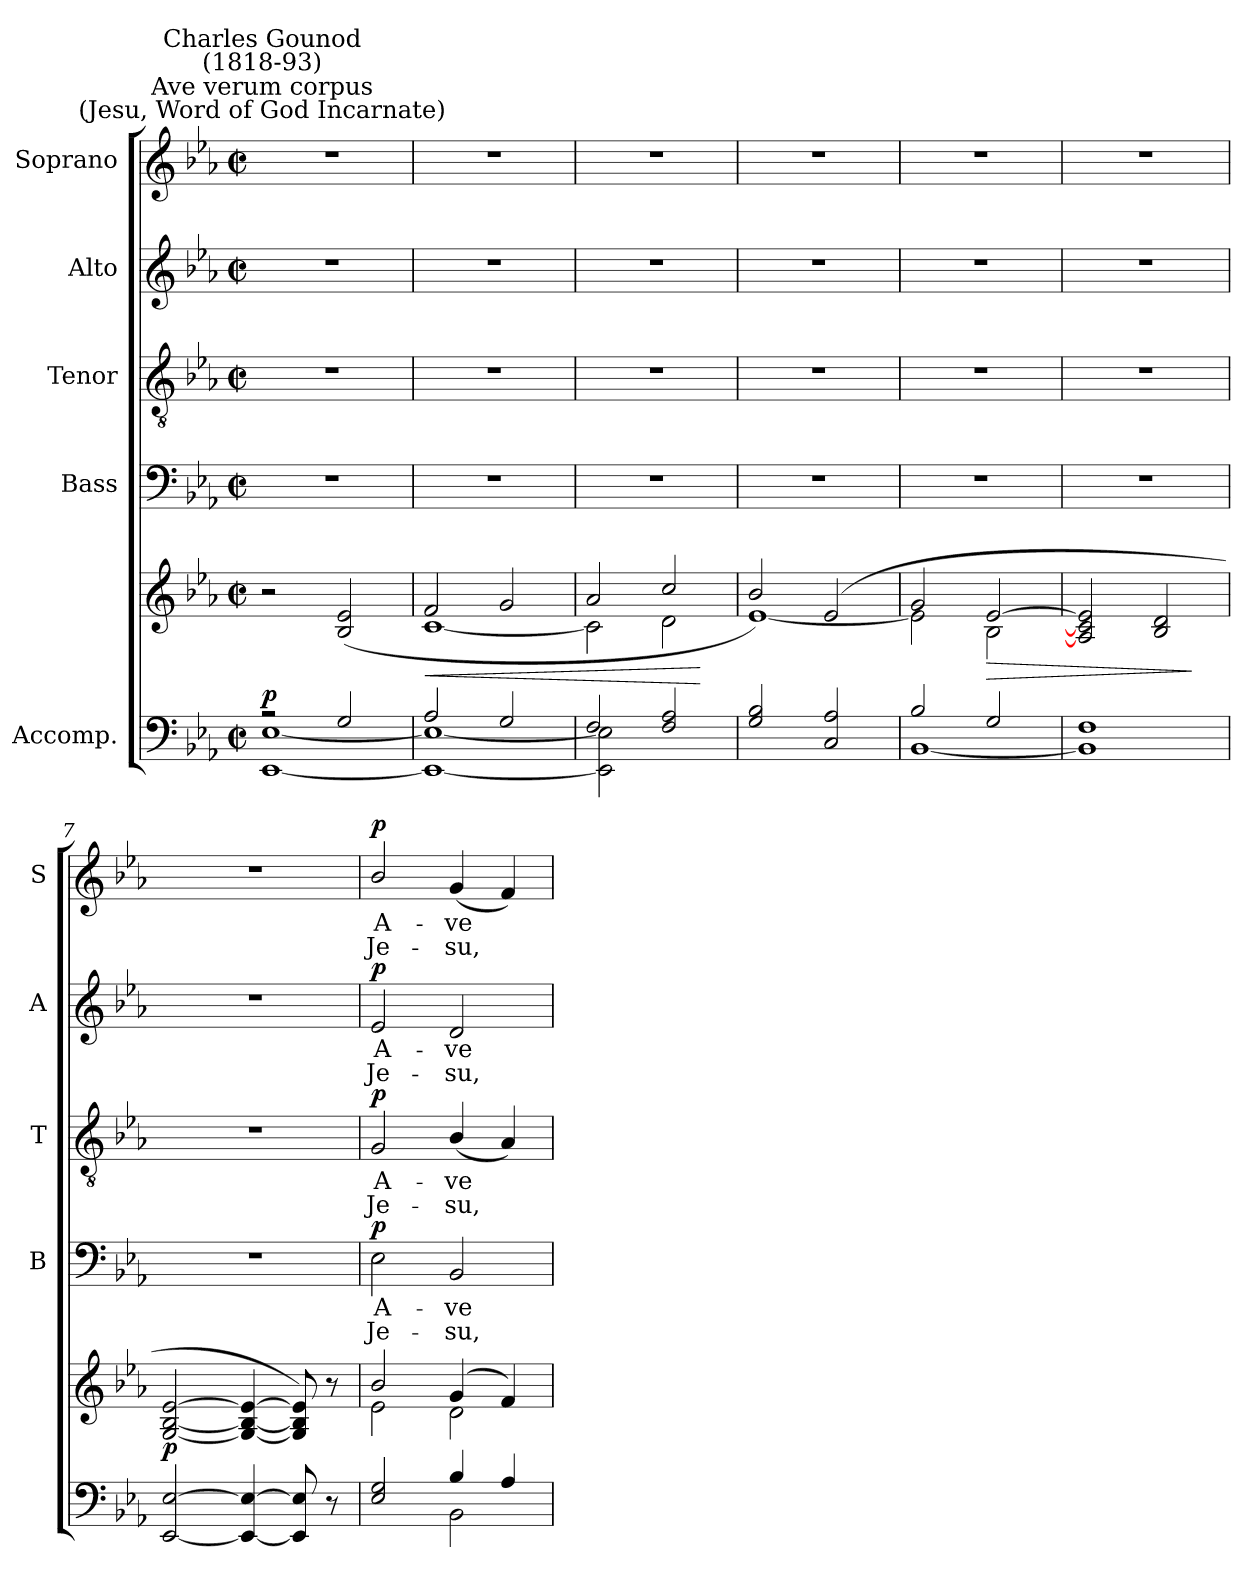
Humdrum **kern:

**kern	**kern	**dynam	**kern	**text	**text	**dynam	**kern	**text	**text	**dynam	**kern	**text	**text	**dynam	**kern	**text	**text	**dynam
*part5	*part5	*part5	*part4	*part4	*part4	*part4	*part3	*part3	*part3	*part3	*part2	*part2	*part2	*part2	*part1	*part1	*part1	*part1
*staff6	*staff5	*staff5/6	*staff4	*staff4	*staff4	*staff4	*staff3	*staff3	*staff3	*staff3	*staff2	*staff2	*staff2	*staff2	*staff1	*staff1	*staff1	*staff1
*I"Accomp.	*	*	*I"Bass	*	*	*	*I"Tenor	*	*	*	*I"Alto	*	*	*	*I"Soprano	*	*	*
*	*	*	*I'B	*	*	*	*I'T	*	*	*	*I'A	*	*	*	*I'S	*	*	*
*clefF4	*clefG2	*	*clefF4	*	*	*	*clefGv2	*	*	*	*clefG2	*	*	*	*clefG2	*	*	*
*k[b-e-a-]	*k[b-e-a-]	*	*k[b-e-a-]	*	*	*	*k[b-e-a-]	*	*	*	*k[b-e-a-]	*	*	*	*k[b-e-a-]	*	*	*
*E-:	*E-:	*	*E-:	*	*	*	*E-:	*	*	*	*E-:	*	*	*	*E-:	*	*	*
*M2/2	*M2/2	*	*M2/2	*	*	*	*M2/2	*	*	*	*M2/2	*	*	*	*M2/2	*	*	*
*met(c|)	*met(c|)	*	*met(c|)	*	*	*	*met(c|)	*	*	*	*met(c|)	*	*	*	*met(c|)	*	*	*
=1	=1	=1	=1	=1	=1	=1	=1	=1	=1	=1	=1	=1	=1	=1	=1	=1	=1	=1
*^	*^	*	*	*	*	*	*	*	*	*	*	*	*	*	*	*	*	*
!	!	!	!	!	!	!	!	!	!	!	!	!	!	!	!	!	!LO:TX:a:cj:t=Ave verum corpus\n(Jesu, Word of God Incarnate)	!	!	!
!	!	!	!	!	!	!	!	!	!	!	!	!	!	!	!	!	!LO:TX:a:cj:t=Charles Gounod\n(1818-93)	!	!	!
!	!	!	!	!LO:DY:a=2	!	!	!	!	!	!	!	!	!	!	!	!	!	!	!	!
2r	[1EE-\ [1E-\	2r	2ryy	p	1r	.	.	.	1r	.	.	.	1r	.	.	.	1r	.	.	.
2G/	.	(>2B-/ 2e-/	2ryy	.	.	.	.	.	.	.	.	.	.	.	.	.	.	.	.	.
=2	=2	=2	=2	=2	=2	=2	=2	=2	=2	=2	=2	=2	=2	=2	=2	=2	=2	=2	=2	=2
!	!	!	!	!LO:HP:b	!	!	!	!	!	!	!	!	!	!	!	!	!	!	!	!
2A-/	1EE-\_ 1E-\_	2f/	[1c\	<	1r	.	.	.	1r	.	.	.	1r	.	.	.	1r	.	.	.
2G/	.	2g/	.	.	.	.	.	.	.	.	.	.	.	.	.	.	.	.	.	.
=3	=3	=3	=3	=3	=3	=3	=3	=3	=3	=3	=3	=3	=3	=3	=3	=3	=3	=3	=3	=3
2F/	2EE-\] 2E-\]	2a-/	2c\]	.	1r	.	.	.	1r	.	.	.	1r	.	.	.	1r	.	.	.
2F/ 2A-/	2ryy	2cc/	2d\	.	.	.	.	.	.	.	.	.	.	.	.	.	.	.	.	.
*v	*v	*	*	*	*	*	*	*	*	*	*	*	*	*	*	*	*	*	*	*
*	*v	*v	*	*	*	*	*	*	*	*	*	*	*	*	*	*	*	*	*
.	.	[	.	.	.	.	.	.	.	.	.	.	.	.	.	.	.	.
=4	=4	=4	=4	=4	=4	=4	=4	=4	=4	=4	=4	=4	=4	=4	=4	=4	=4	=4
*^	*^	*	*	*	*	*	*	*	*	*	*	*	*	*	*	*	*	*
2G/ 2B-/	2ryy	2b-/)	[1e-\	.	1r	.	.	.	1r	.	.	.	1r	.	.	.	1r	.	.	.
2C/ 2A-/	2ryy	(>2e-/	.	.	.	.	.	.	.	.	.	.	.	.	.	.	.	.	.	.
=5	=5	=5	=5	=5	=5	=5	=5	=5	=5	=5	=5	=5	=5	=5	=5	=5	=5	=5	=5	=5
2B-/	[1BB-\	2g/	2e-\]	.	1r	.	.	.	1r	.	.	.	1r	.	.	.	1r	.	.	.
!	!	!	!	!LO:HP:b	!	!	!	!	!	!	!	!	!	!	!	!	!	!	!	!
2G/	.	[2e-/	2B-\	>	.	.	.	.	.	.	.	.	.	.	.	.	.	.	.	.
=6	=6	=6	=6	=6	=6	=6	=6	=6	=6	=6	=6	=6	=6	=6	=6	=6	=6	=6	=6	=6
1F/	1BB-\]	2A-/] 2c/] 2e-/]	2ryy	.	1r	.	.	.	1r	.	.	.	1r	.	.	.	1r	.	.	.
.	.	2B-/ 2d/	2ryy	.	.	.	.	.	.	.	.	.	.	.	.	.	.	.	.	.
*v	*v	*	*	*	*	*	*	*	*	*	*	*	*	*	*	*	*	*	*	*
*	*v	*v	*	*	*	*	*	*	*	*	*	*	*	*	*	*	*	*	*
.	.	]	.	.	.	.	.	.	.	.	.	.	.	.	.	.	.	.
=7	=7	=7	=7	=7	=7	=7	=7	=7	=7	=7	=7	=7	=7	=7	=7	=7	=7	=7
*^	*^	*	*	*	*	*	*	*	*	*	*	*	*	*	*	*	*	*
!	!	!	!	!LO:DY:a=2	!	!	!	!	!	!	!	!	!	!	!	!	!	!	!	!
[2EE-/ [2E-/	2ryy	[2G/ [2B-/ [2e-/	2ryy	p	1r	.	.	.	1r	.	.	.	1r	.	.	.	1r	.	.	.
4EE-/_ 4E-/_	2ryy	4G/_ 4B-/_ 4e-/_	2ryy	.	.	.	.	.	.	.	.	.	.	.	.	.	.	.	.	.
8EE-/] 8E-/]	.	8G/] 8B-/] 8e-/])	.	.	.	.	.	.	.	.	.	.	.	.	.	.	.	.	.	.
8r	.	8r	.	.	.	.	.	.	.	.	.	.	.	.	.	.	.	.	.	.
=8	=8	=8	=8	=8	=8	=8	=8	=8	=8	=8	=8	=8	=8	=8	=8	=8	=8	=8	=8	=8
!	!	!	!	!	!	!LO:LY:b	!LO:LY:b	!LO:DY:b	!	!LO:LY:b	!LO:LY:b	!LO:DY:b	!	!LO:LY:b	!LO:LY:b	!LO:DY:b	!	!LO:LY:b	!LO:LY:b	!LO:DY:b
2E-/ 2G/	2ryy	2b-/	2e-\	.	2E-	A-	-Je-	p	2G	A-	-Je-	p	2e-	A-	-Je-	p	2b-/	A-	-Je-	p
!	!	!	!	!	!	!LO:LY:b	!LO:LY:b	!	!	!LO:LY:b	!LO:LY:b	!	!	!LO:LY:b	!LO:LY:b	!	!	!LO:LY:b	!LO:LY:b	!
4B-/	2BB-\	(>4g/	2d\	.	2BB-	-ve	su,	.	(<4B-/	-ve	su,	.	2d	-ve	su,	.	(<4g	-ve	su,	.
4A-/	.	4f/)	.	.	.	.	.	.	4A-)	.	.	.	.	.	.	.	4f)	.	.	.
*v	*v	*	*	*	*	*	*	*	*	*	*	*	*	*	*	*	*	*	*	*
*	*v	*v	*	*	*	*	*	*	*	*	*	*	*	*	*	*	*	*	*
=	=	=	=	=	=	=	=	=	=	=	=	=	=	=	=	=	=	=
*-	*-	*-	*-	*-	*-	*-	*-	*-	*-	*-	*-	*-	*-	*-	*-	*-	*-	*-
